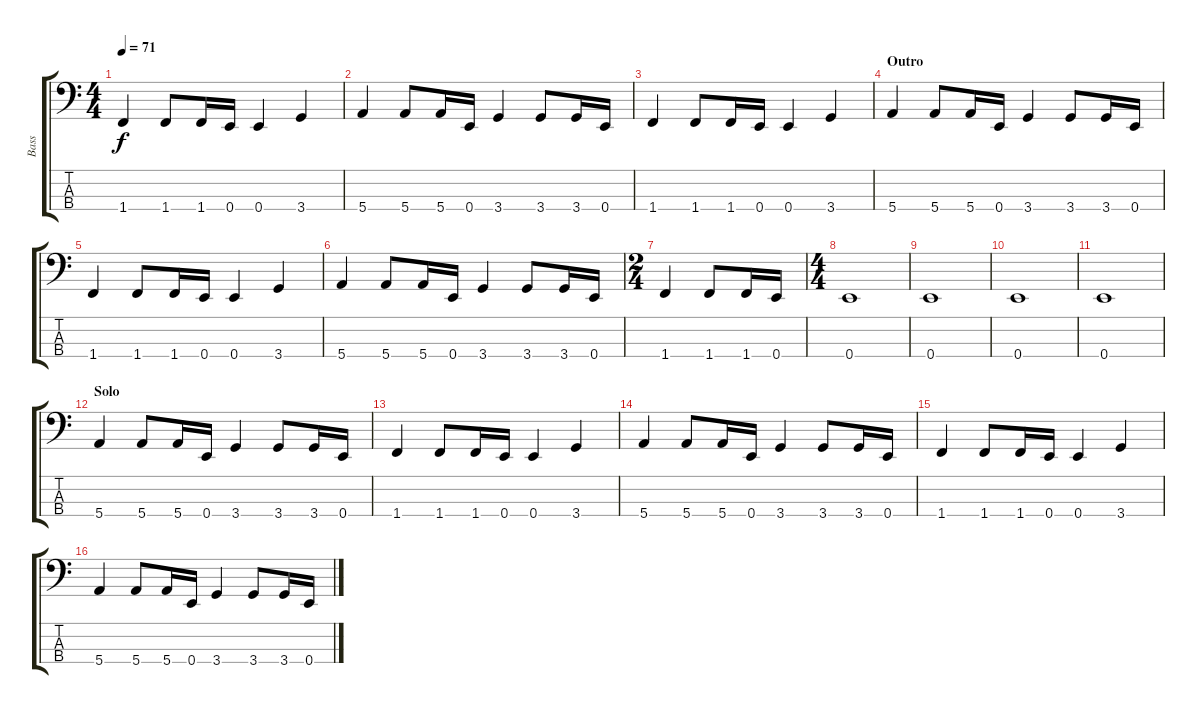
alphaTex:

\track ("Bass" "Bass") {instrument electricbassfinger}
\staff {score tabs}
\tuning (G2 D2 A1 E1) {hide}
\ts (4 4)
\tempo 71
\clef f4
\ks c
1.4.4{dy f} 1.4.8 1.4.16 0.4.16 0.4.4 3.4.4 |
5.4.4 5.4.8 5.4.16 0.4.16 3.4.4 3.4.8 3.4.16 0.4.16 |
1.4.4 1.4.8 1.4.16 0.4.16 0.4.4 3.4.4 |
\section ("" "Outro")
5.4.4 5.4.8 5.4.16 0.4.16 3.4.4 3.4.8 3.4.16 0.4.16 |
1.4.4 1.4.8 1.4.16 0.4.16 0.4.4 3.4.4 |
5.4.4 5.4.8 5.4.16 0.4.16 3.4.4 3.4.8 3.4.16 0.4.16 |
\ts (2 4)
1.4.4 1.4.8 1.4.16 0.4.16 |
\ts (4 4)
0.4.1 |
0.4.1 |
0.4.1 |
0.4.1 |
\section ("" "Solo")
5.4.4 5.4.8 5.4.16 0.4.16 3.4.4 3.4.8 3.4.16 0.4.16 |
1.4.4 1.4.8 1.4.16 0.4.16 0.4.4 3.4.4 |
5.4.4 5.4.8 5.4.16 0.4.16 3.4.4 3.4.8 3.4.16 0.4.16 |
1.4.4 1.4.8 1.4.16 0.4.16 0.4.4 3.4.4 |
5.4.4 5.4.8 5.4.16 0.4.16 3.4.4 3.4.8 3.4.16 0.4.16
